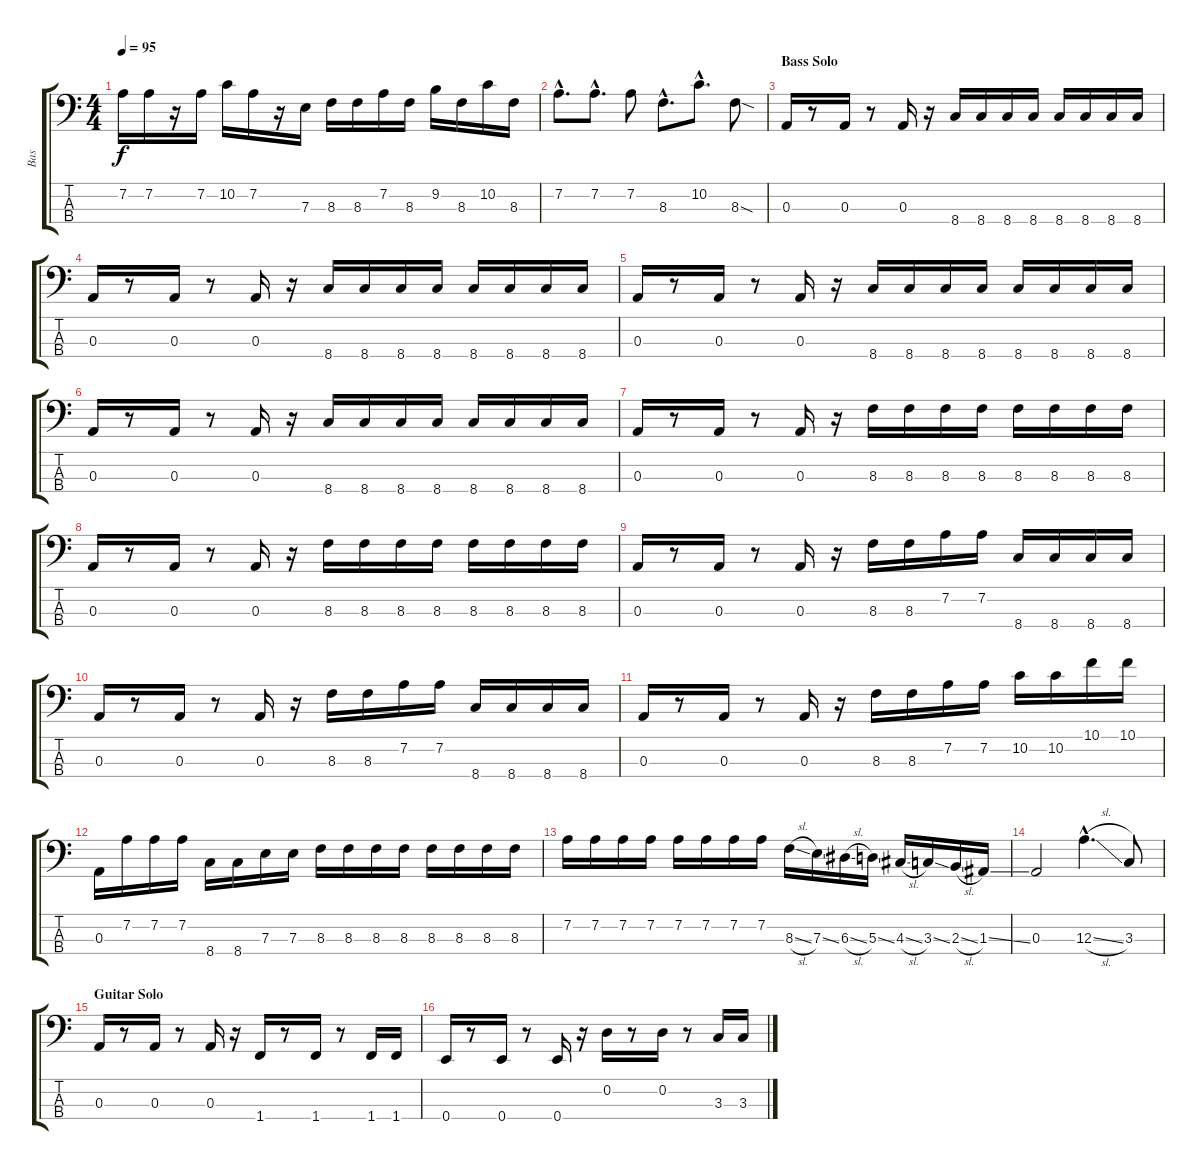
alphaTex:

\track ("Bas" "Bas") {instrument electricbassfinger}
\staff {score tabs}
\tuning (G2 D2 A1 E1) {hide}
\ts (4 4)
\tempo 95
\clef f4
\ks c
7.2.16{dy f} 7.2.16 r.16 7.2.16 10.2.16 7.2.16 r.16 7.3.16 8.3.16 8.3.16 7.2.16 8.3.16 9.2.16 8.3.16 10.2.16 8.3.16 |
7.2{hac}.8{d} 7.2{hac}.8{d} 7.2.8 8.3{hac}.8{d} 10.2{hac}.8{d} 8.3{sod}.8 |
\section ("" "Bass Solo")
0.3.16 r.8 0.3.16 r.8 0.3.16 r.16 8.4.16 8.4.16 8.4.16 8.4.16 8.4.16 8.4.16 8.4.16 8.4.16 |
0.3.16 r.8 0.3.16 r.8 0.3.16 r.16 8.4.16 8.4.16 8.4.16 8.4.16 8.4.16 8.4.16 8.4.16 8.4.16 |
0.3.16 r.8 0.3.16 r.8 0.3.16 r.16 8.4.16 8.4.16 8.4.16 8.4.16 8.4.16 8.4.16 8.4.16 8.4.16 |
0.3.16 r.8 0.3.16 r.8 0.3.16 r.16 8.4.16 8.4.16 8.4.16 8.4.16 8.4.16 8.4.16 8.4.16 8.4.16 |
0.3.16 r.8 0.3.16 r.8 0.3.16 r.16 8.3.16 8.3.16 8.3.16 8.3.16 8.3.16 8.3.16 8.3.16 8.3.16 |
0.3.16 r.8 0.3.16 r.8 0.3.16 r.16 8.3.16 8.3.16 8.3.16 8.3.16 8.3.16 8.3.16 8.3.16 8.3.16 |
0.3.16 r.8 0.3.16 r.8 0.3.16 r.16 8.3.16 8.3.16 7.2.16 7.2.16 8.4.16 8.4.16 8.4.16 8.4.16 |
0.3.16 r.8 0.3.16 r.8 0.3.16 r.16 8.3.16 8.3.16 7.2.16 7.2.16 8.4.16 8.4.16 8.4.16 8.4.16 |
0.3.16 r.8 0.3.16 r.8 0.3.16 r.16 8.3.16 8.3.16 7.2.16 7.2.16 10.2.16 10.2.16 10.1.16 10.1.16 |
0.3.16 7.2.16 7.2.16 7.2.16 8.4.16 8.4.16 7.3.16 7.3.16 8.3.16 8.3.16 8.3.16 8.3.16 8.3.16 8.3.16 8.3.16 8.3.16 |
7.2.16 7.2.16 7.2.16 7.2.16 7.2.16 7.2.16 7.2.16 7.2.16 8.3{sl}.16 7.3{ss}.16 6.3{sl}.16 5.3{ss}.16 4.3{sl}.16 3.3{ss}.16 2.3{sl}.16 1.3{ss}.16 |
0.3.2 12.3{sl hac}.4{d} 3.3.8 |
\section ("" "Guitar Solo")
0.3.16 r.8 0.3.16 r.8 0.3.16 r.16 1.4.16 r.8 1.4.16 r.8 1.4.16 1.4.16 |
0.4.16 r.8 0.4.16 r.8 0.4.16 r.16 0.2.16 r.8 0.2.16 r.8 3.3.16 3.3.16
